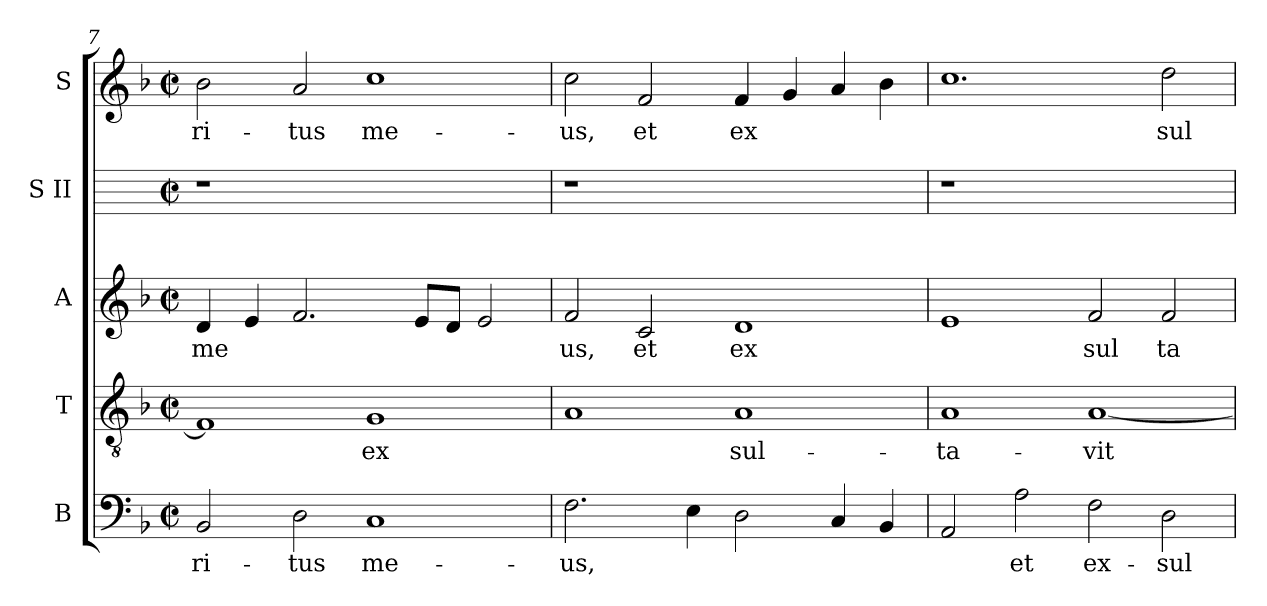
**kern	**text	**kern	**text	**kern	**text	**kern	**kern	**text
*part5	*part5	*part4	*part4	*part3	*part3	*part2	*part1	*part1
*staff5	*staff5	*staff4	*staff4	*staff3	*staff3	*staff2	*staff1	*staff1
*I"B	*	*I"T	*	*I"A	*	*I"S II	*I"S	*
*I'B	*	*I'T	*	*I'A	*	*	*I'S	*
!!LO:LB:g=z
*clefF4	*	*clefGv2	*	*clefG2	*	*	*clefG2	*
*k[b-]	*	*k[b-]	*	*k[b-]	*	*k[]	*k[b-]	*
*F:	*	*F:	*	*F:	*	*C:	*F:	*
*M2/2	*	*M2/2	*	*M2/2	*	*M2/2	*M2/2	*
*met(c|)	*	*met(c|)	*	*met(c|)	*	*met(c|)	*met(c|)	*
=7	=7	=7	=7	=7	=7	=7	=7	=7
!	!LO:LY:b:cj	!	!LO:LY:b:cj	!	!LO:LY:b:cj	!	!	!LO:LY:b:cj
2BB-/	-ri-	1F]	.	4d/	me	1r	2b-\	ri-
!	!	!	!	!	!LO:LY:b:cj	!	!	!
.	.	.	.	4e/	.	.	.	.
!	!LO:LY:b:cj	!	!	!	!LO:LY:b:cj	!	!	!LO:LY:b:cj
2D\	-tus	.	.	2.f/	.	.	2a/	-tus
!	!LO:LY:b:cj	!	!LO:LY:b:cj	!	!	!	!	!LO:LY:b:cj
1C	me-	1G	ex-	.	.	1ryy	1cc	me-
!	!	!	!	!	!LO:LY:b:cj	!	!	!
.	.	.	.	8e/L	.	.	.	.
!	!	!	!	!	!LO:LY:b:cj	!	!	!
.	.	.	.	8d/J	.	.	.	.
!	!	!	!	!	!LO:LY:b:cj	!	!	!
.	.	.	.	2e/	.	.	.	.
=8	=8	=8	=8	=8	=8	=8	=8	=8
!	!LO:LY:b:cj	!	!LO:LY:b:cj	!	!LO:LY:b:cj	!	!	!LO:LY:b:cj
2.F\	-us,	1A	--	2f/	us,	1r	2cc\	-us,
!	!	!	!	!	!LO:LY:b:cj	!	!	!LO:LY:b:cj
.	.	.	.	2c/	et	.	2f/	et
!	!LO:LY:b:cj	!	!	!	!	!	!	!
4E\	.	.	.	.	.	.	.	.
!	!LO:LY:b:cj	!	!LO:LY:b:cj	!	!LO:LY:b:cj	!	!	!LO:LY:b:cj
2D\	.	1A	-sul-	1d	ex	1ryy	4f/	ex-
!	!	!	!	!	!	!	!	!LO:LY:b:cj
.	.	.	.	.	.	.	4g/	--
!	!LO:LY:b:cj	!	!	!	!	!	!	!LO:LY:b:cj
4C/	.	.	.	.	.	.	4a/	--
!	!LO:LY:b:cj	!	!	!	!	!	!	!LO:LY:b:cj
4BB-/	.	.	.	.	.	.	4b-\	--
=9	=9	=9	=9	=9	=9	=9	=9	=9
!	!LO:LY:b:cj	!	!LO:LY:b:cj	!	!LO:LY:b:cj	!	!	!LO:LY:b:cj
2AA/	.	1A	-ta-	1e	.	1r	1.cc	--
!	!LO:LY:b:cj	!	!	!	!	!	!	!
2A\	et	.	.	.	.	.	.	.
!	!LO:LY:b:cj	!	!LO:LY:b:cj	!	!LO:LY:b:cj	!	!	!
2F\	ex-	[<1A	-vit	2f/	sul	1ryy	.	.
!	!LO:LY:b:cj	!	!	!	!LO:LY:b:cj	!	!	!LO:LY:b:cj
2D\	-sul-	.	.	2f/	ta	.	2dd\	-sul-
=	=	=	=	=	=	=	=	=
*-	*-	*-	*-	*-	*-	*-	*-	*-
